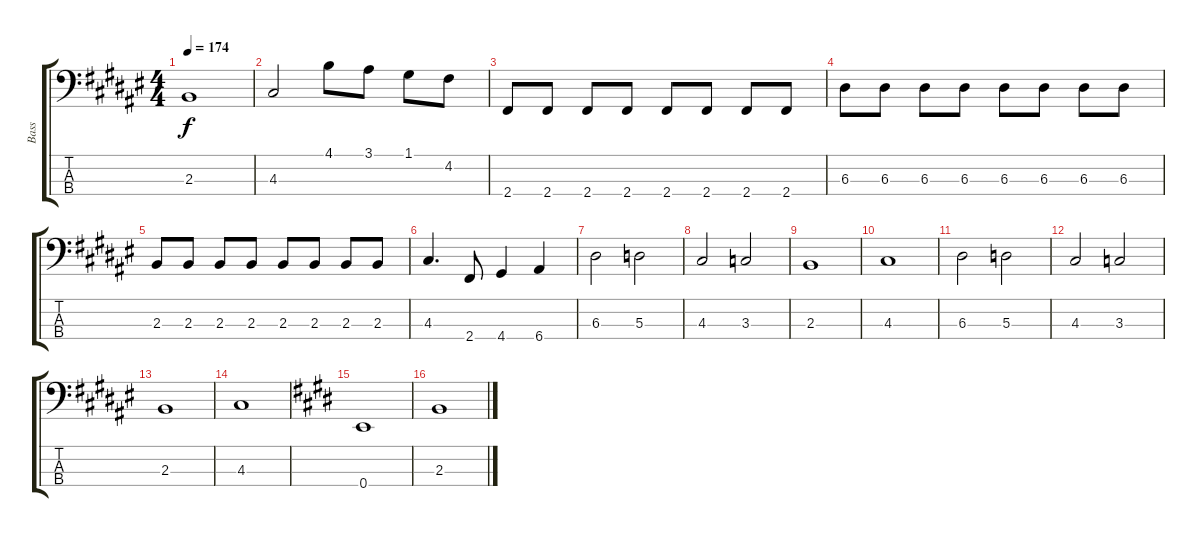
\track ("Bass" "Bass") {instrument electricbasspick}
\staff {score tabs}
\tuning (G2 D2 A1 E1) {hide}
\ts (4 4)
\tempo 174
\clef f4
\ks f#
2.3.1{dy f} |
4.3.2 4.1.8 3.1.8 1.1.8 4.2.8 |
2.4.8 2.4.8 2.4.8 2.4.8 2.4.8 2.4.8 2.4.8 2.4.8 |
6.3.8 6.3.8 6.3.8 6.3.8 6.3.8 6.3.8 6.3.8 6.3.8 |
2.3.8 2.3.8 2.3.8 2.3.8 2.3.8 2.3.8 2.3.8 2.3.8 |
4.3.4{d} 2.4.8 4.4.4 6.4.4 |
6.3.2 5.3.2 |
4.3.2 3.3.2 |
2.3.1 |
4.3.1 |
6.3.2 5.3.2 |
4.3.2 3.3.2 |
2.3.1 |
4.3.1 |
\ks e
0.4.1 |
2.3.1
